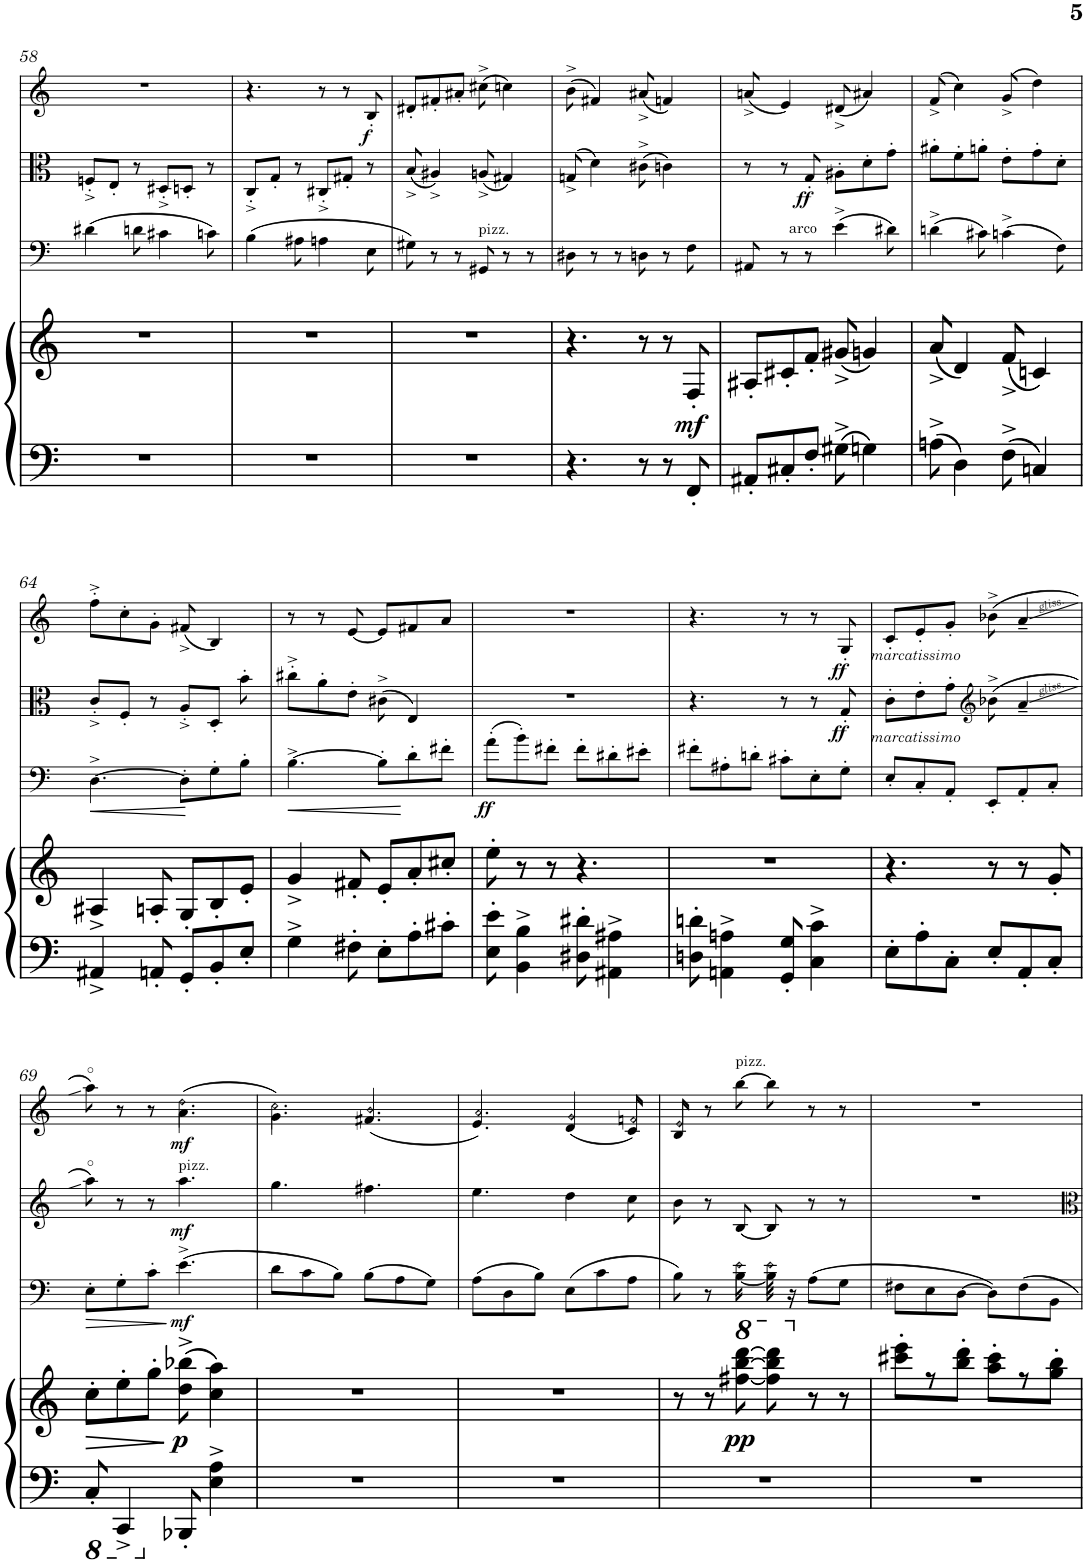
**kern	**kern	**dynam	**kern	**dynam	**kern	**dynam	**kern	**dynam
*part4	*part4	*part4	*part3	*part3	*part2	*part2	*part1	*part1
*staff5	*staff4	*staff4/5	*staff3	*staff3	*staff2	*staff2	*staff1	*staff1
*I"Piano	*	*	*I"Cello	*	*I"Viola	*	*I"Violin	*
*I'Pno	*	*	*	*	*	*	*	*
!!LO:PB:g=z
*clefF4	*clefG2	*	*clefF4	*	*clefC3	*	*clefG2	*
*k[]	*k[]	*	*k[]	*	*k[]	*	*k[]	*
*M6/8	*M6/8	*	*M6/8	*	*M6/8	*	*M6/8	*
=58	=58	=58	=58	=58	=58	=58	=58	=58
2.r	2.r	.	(4d#X\	.	8Fn'^/L	.	2.r	.
.	.	.	.	.	8E'/J	.	.	.
.	.	.	8dn\	.	8r	.	.	.
.	.	.	4c#X\	.	8D#X'^/L	.	.	.
.	.	.	.	.	8Dn'/J	.	.	.
.	.	.	8cn\)	.	8r	.	.	.
=59	=59	=59	=59	=59	=59	=59	=59	=59
2.r	2.r	.	(4B\	.	8C'^/L	.	4.r	.
.	.	.	.	.	8G'/J	.	.	.
.	.	.	8A#X\	.	8r	.	.	.
.	.	.	4An\	.	8C#X'^/L	.	8r	.
.	.	.	.	.	8G#X'/J	.	8r	.
!	!	!	!	!	!	!	!	!LO:DY:b
.	.	.	8E\	.	8r	.	8B'/	f
=60	=60	=60	=60	=60	=60	=60	=60	=60
2.r	2.r	.	8G#X\)	.	(8B^/	.	8d#X'/L	.
.	.	.	8r	.	4A#X^/)	.	8f#X'/	.
.	.	.	8r	.	.	.	8a#X'/J	.
!	!	!	!LO:TX:a:t=pizz.	!	!	!	!	!
.	.	.	8GG#X/	.	(8An^/	.	(8cc#X^\	.
.	.	.	8r	.	4G#X/)	.	4ccn\)	.
.	.	.	8r	.	.	.	.	.
=61	=61	=61	=61	=61	=61	=61	=61	=61
4.r	4.r	.	8D#X\	.	(8Gn^/	.	(8b^\	.
.	.	.	8r	.	4d\)	.	4f#X/)	.
.	.	.	8r	.	.	.	.	.
8r	8r	.	8Dn\	.	(8c#X^\	.	(8a#X^/	.
8r	8r	.	8r	.	4cn\)	.	4fn/)	.
!	!	!LO:DY:b	!	!	!	!	!	!
8FF'/	8F'/	mf	8F\	.	.	.	.	.
=62	=62	=62	=62	=62	=62	=62	=62	=62
8AA#X'/L	8A#X'/L	.	8AA#X/	.	8r	.	(8an^/	.
8C#X'/	8c#X'/	.	8r	.	8r	.	4e/)	.
!	!	!	!	!	!	!LO:DY:b	!	!
8F'/J	8f'/J	.	8r	.	8G'/	ff	.	.
!	!	!	!LO:TX:a:t=arco	!	!	!	!	!
8G#X^\	(8g#X^/	.	(4e^\	.	8A#X'\L	.	(8d#X^/	.
4Gn\	4gn/)	.	.	.	8d'\	.	4a#X/)	.
.	.	.	8d#X\)	.	8g'\J	.	.	.
=63	=63	=63	=63	=63	=63	=63	=63	=63
8An^\	(8a^/	.	(4dn^\	.	8a#X'\L	.	(8f^/	.
4D\	4d/)	.	.	.	8f'\	.	4cc\)	.
.	.	.	8c#X\)	.	8an'\J	.	.	.
8F^\	(8f^/	.	(4cn^\	.	8e'\L	.	(8g^/	.
4Cn/	4cn/)	.	.	.	8g'\	.	4dd\)	.
.	.	.	8F\)	.	8d'\J	.	.	.
!!LO:LB:g=z
=64	=64	=64	=64	=64	=64	=64	=64	=64
!	!	!	!	!LO:HP:b	!	!	!	!
4AA#X^/	4A#X^/	.	[4.D^\	<	8c'^/L	.	8ff'^\L	.
.	.	.	.	.	8F'/J	.	8cc'\	.
8AAn'/	8An'/	.	.	.	8r	.	8g'\J	.
8GG'/L	8G'/L	.	8D'\L]	.	8A'^/L	.	(8f#X^/	.
8BB'/	8B'/	.	8G'\	[	8D'/J	.	4B/)	.
8E'/J	8e'/J	.	8B'\J	.	8b'\	.	.	.
=65	=65	=65	=65	=65	=65	=65	=65	=65
!	!	!	!	!LO:HP:b	!	!	!	!
4G^\	4g^/	.	[4.B^\	<	8cc#X'^\L	.	8r	.
.	.	.	.	.	8a'\	.	8r	.
8F#X'\	8f#X'/	.	.	.	8e'\J	.	[8e/	.
8E'\L	8e'/L	.	8B'\L]	.	(8c#X^\	.	8e/L]	.
8A'\	8a'/	.	8d'\	[	4E/)	.	8f#X/	.
8c#X'\J	8cc#X'/J	.	8f#X'\J	.	.	.	8a/J	.
=66	=66	=66	=66	=66	=66	=66	=66	=66
!	!	!	!	!LO:DY:b	!	!	!	!
8E\' 8e\'	8ee'\	.	(8a'\L	ff	2.r	.	2.r	.
4BB\^ 4B\^	8r	.	8b'\)	.	.	.	.	.
.	8r	.	8f#X'\J	.	.	.	.	.
8D#X\' 8d#X\'	4.r	.	8f#'\L	.	.	.	.	.
4AA#X\^ 4A#X\^	.	.	8d#X'\	.	.	.	.	.
.	.	.	8e#X'\J	.	.	.	.	.
=67	=67	=67	=67	=67	=67	=67	=67	=67
8Dn\' 8dn\'	2.r	.	8f#X'\L	.	4.r	.	4.r	.
4AAn\^ 4An\^	.	.	8A#X'\	.	.	.	.	.
.	.	.	8dn'\J	.	.	.	.	.
8GG/' 8G/'	.	.	8c#X'\L	.	8r	.	8r	.
4C\^ 4c\^	.	.	8E'\	.	8r	.	8r	.
!	!	!	!	!	!	!LO:DY:b	!	!LO:DY:b
.	.	.	8G'\J	.	8G'/	ff	8G'/	ff
=68	=68	=68	=68	=68	=68	=68	=68	=68
!	!	!	!	!	!	!	!LO:TX:b:i:t=marcatissimo	!
!	!	!	!	!	!LO:TX:b:i:t=marcatissimo	!	!	!
8E'\L	4.r	.	8E'/L	.	8c'\L	.	8c'/L	.
8A'\	.	.	8C'/	.	8e'\	.	8e'/	.
8C'\J	.	.	8AA'/J	.	8g'\J	.	8g'/J	.
*	*	*	*	*	*clefG2	*	*	*
8E'/L	8r	.	8EE'/L	.	(8b-X^\	.	(8b-X^\	.
8AA'/	8r	.	8AA'/	.	4a~/	.	4a~/	.
8C'/J	8g'/	.	8C'/J	.	.	.	.	.
!!LO:LB:g=z
=69	=69	=69	=69	=69	=69	=69	=69	=69
*8ba	*	*	*	*	*	*	*	*
!	!	!LO:HP:b	!	!LO:HP:b	!	!	!	!
*	*	*	*	*	*	*	*^	*
8CC'/	8cc'\L	>	8E'\L	>	8aa\)	.	8aa\)	4.ryy	.
4CCC^/	8ee'\	.	8G'\	.	8r	.	8r	.	.
.	8gg'\J	.	8c'\J	.	8r	.	8r	.	.
*X8ba	*	*	*	*	*	*	*	*	*
!	!	!	!	!	!LO:TX:a:t=pizz.	!	!	!	!
!	!	!LO:DY:n=1:b	!	!LO:DY:n=1:b	!	!LO:DY:b	!	!LO:N:head=open	!LO:DY:b
8BBB-X'/	(8dd\^ 8bb-X\^	] p	(4.e^\	] mf	4.aa\	mf	(4.a\	4.dd\	mf
4E\^ 4A\^	4cc\ 4aa\)	.	.	.	.	.	.	.	.
=70	=70	=70	=70	=70	=70	=70	=70	=70	=70
!	!	!	!	!	!	!	!	!LO:N:head=open	!
2.r	2.r	.	8d\L	.	4.gg\	.	4.g\)	4.cc\	.
.	.	.	8c\	.	.	.	.	.	.
.	.	.	8B\J)	.	.	.	.	.	.
!	!	!	!	!	!	!	!	!LO:N:head=open	!
.	.	.	(8B\L	.	4.ff#X\	.	(<4.f#X</	4.b/	.
.	.	.	8A\	.	.	.	.	.	.
.	.	.	8G\J)	.	.	.	.	.	.
=71	=71	=71	=71	=71	=71	=71	=71	=71	=71
!	!	!	!	!	!	!	!	!LO:N:head=open	!
2.r	2.r	.	(8A\L	.	4.ee\	.	4.e</)	4.a/	.
.	.	.	8D\	.	.	.	.	.	.
.	.	.	8B\J)	.	.	.	.	.	.
!	!	!	!	!	!	!	!	!LO:N:head=open	!
.	.	.	(8E\L	.	4dd\	.	(<4d</	4g/	.
.	.	.	8c\	.	.	.	.	.	.
!	!	!	!	!	!	!	!	!LO:N:head=open	!
.	.	.	8A\J	.	8cc\	.	8c</)	8fn/	.
=72	=72	=72	=72	=72	=72	=72	=72	=72	=72
*	*	*	*^	*	*	*	*	*	*
!	!	!	!	!	!	!	!	!	!LO:N:head=open	!
2.r	8r	.	8B\)	4ryy	.	8b\	.	8B</	8e/	.
.	8r	.	8r	.	.	8r	.	8r	2ryy	.
*	*8va	*	*	*	*	*	*	*	*	*
!	!	!	!	!	!	!	!	!LO:TX:a:t=pizz.	!	!
!	!	!LO:DY:b	!	!LO:N:head=open	!	!	!	!	!	!
.	[8fff#X\ [8bbb\ [8dddd\	pp	[8b\	8ee\	.	[8B/	.	[8bb\	.	.
!	!	!	!	!LO:N:head=open	!	!	!	!	!	!
.	8fff#\] 8bbb\] 8dddd\]	.	16b\]	16ee\	.	8B/]	.	8bb\]	.	.
.	.	.	16r	4ryy	.	.	.	.	.	.
*	*X8va	*	*	*	*	*	*	*	*	*
.	8r	.	(8A\L	.	.	8r	.	8r	.	.
.	8r	.	8G\J	.	.	8r	.	8r	8ryy	.
.	.	.	.	16ryy	.	.	.	.	.	.
*	*	*	*v	*v	*	*	*	*v	*v	*
=73	=73	=73	=73	=73	=73	=73	=73	=73
2.r	8ccc#X\' 8eee\'L	.	8F#X\L	.	2.r	.	2.r	.
.	8r	.	8E\	.	.	.	.	.
.	8bb\' 8ddd\'J	.	[8D\J	.	.	.	.	.
.	8aa\' 8ccc#\'L	.	8D\L])	.	.	.	.	.
.	8r	.	8F#\	.	.	.	.	.
.	8gg\' 8bb\'J	.	8BB\J	.	.	.	.	.
=	=	=	=	=	=	=	=	=
*-	*-	*-	*-	*-	*-	*-	*-	*-
